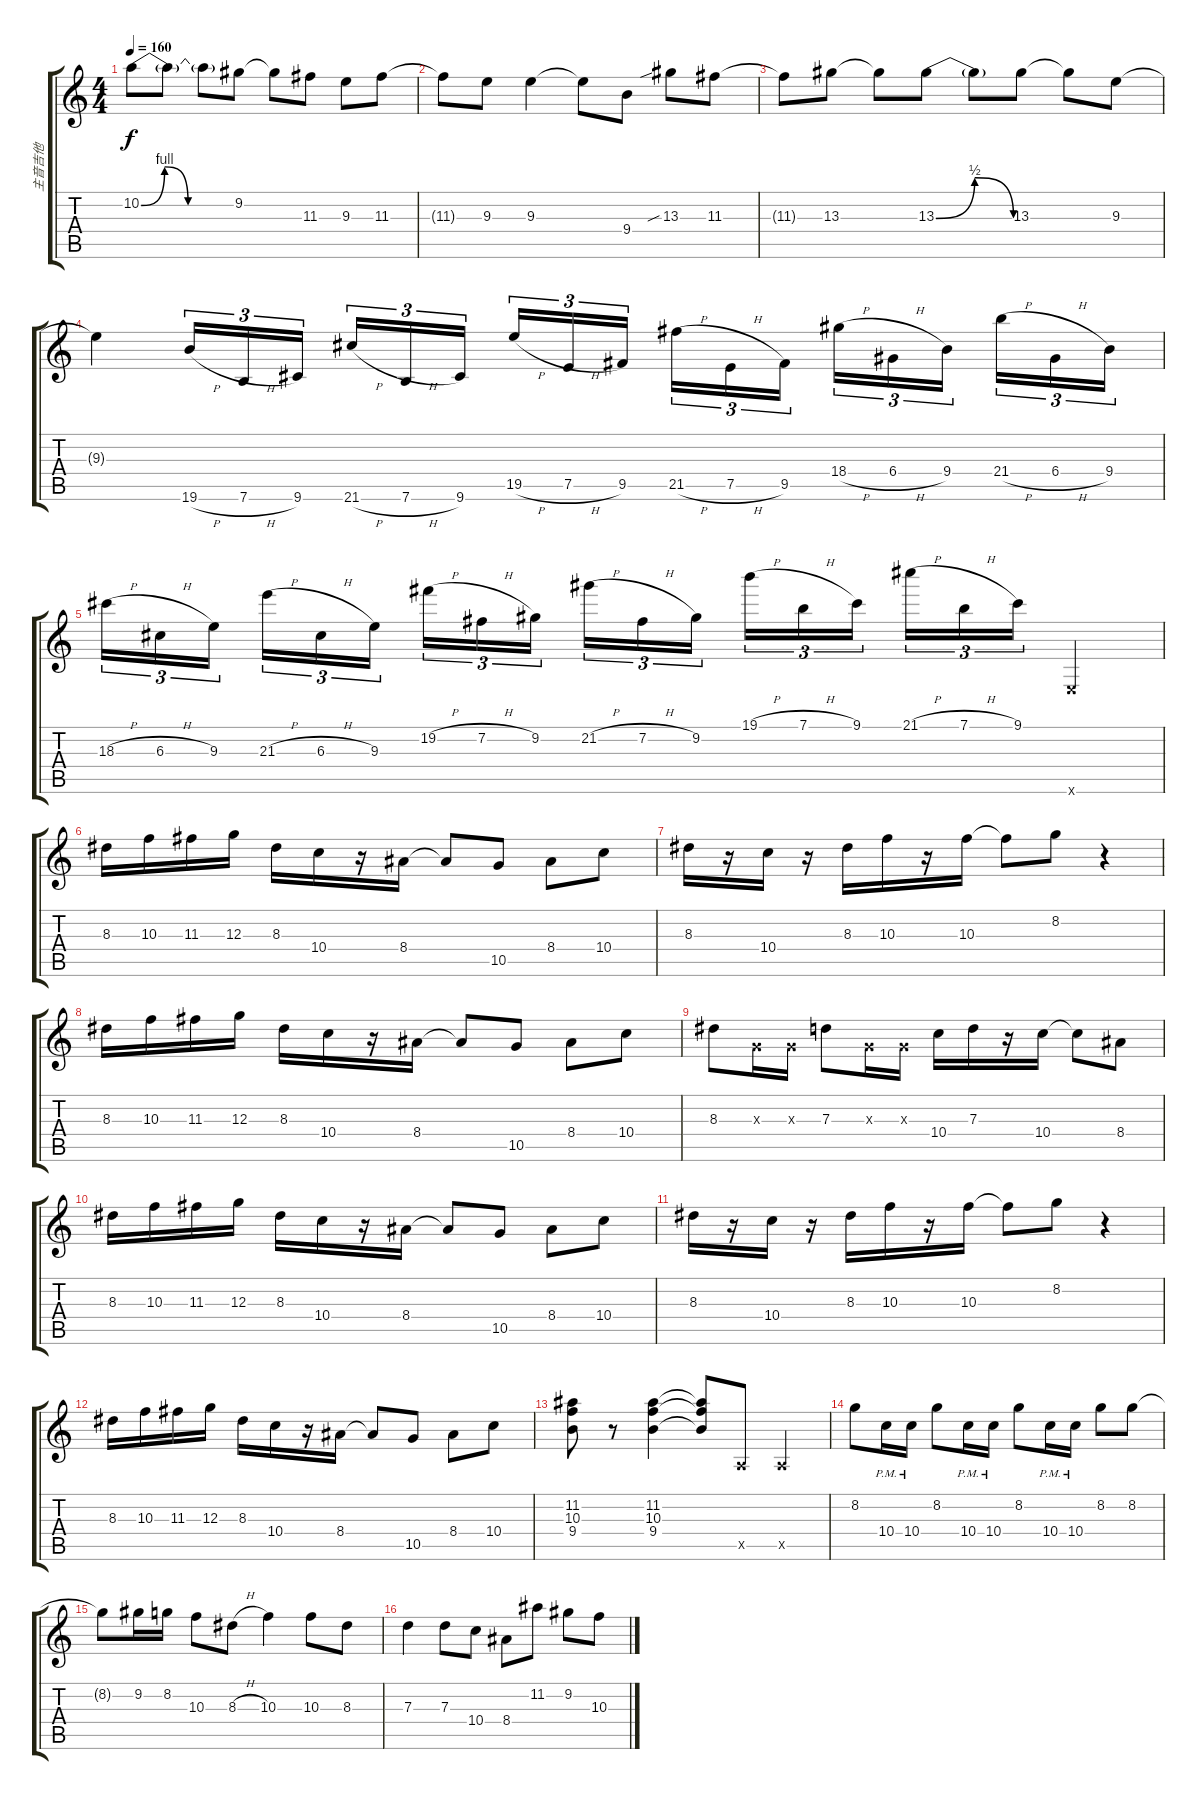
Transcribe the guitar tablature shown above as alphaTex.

\track ("主音吉他" "主音吉他") {instrument distortionguitar}
\staff {score tabs}
\tuning (E4 B3 G3 D3 A2 E2) {hide}
\ts (4 4)
\tempo 160
\clef g2
\ks c
10.2{be (custom 0 0 15 4 30 0 60 0)}.8{dy f} 10.2{t}.8 10.2{t}.8 9.2.8 9.2{t}.8 11.3.8 9.3.8 11.3.8 |
11.3{t}.8 9.3.8 9.3.4 9.3{t}.8 9.4.8 13.3{sib}.8 11.3.8 |
11.3{t}.8 13.3.8 13.3{t}.8 13.3{be (bendrelease 0 0 15 2 15 2 60 0)}.8 13.3{t}.8 13.3.8 13.3{t}.8 9.3.8 |
9.3{t}.4 19.6{h}.16{tu (3 2)} 7.6{h}.16{tu (3 2)} 9.6.16{tu (3 2) beam splitsecondary} 21.6{h}.16{tu (3 2)} 7.6{h}.16{tu (3 2)} 9.6.16{tu (3 2)} 19.5{h}.16{tu (3 2)} 7.5{h}.16{tu (3 2)} 9.5.16{tu (3 2) beam splitsecondary} 21.5{h}.16{tu (3 2)} 7.5{h}.16{tu (3 2)} 9.5.16{tu (3 2)} 18.4{h}.16{tu (3 2)} 6.4{h}.16{tu (3 2)} 9.4.16{tu (3 2) beam splitsecondary} 21.4{h}.16{tu (3 2)} 6.4{h}.16{tu (3 2)} 9.4.16{tu (3 2)} |
18.3{h}.16{tu (3 2)} 6.3{h}.16{tu (3 2)} 9.3.16{tu (3 2) beam splitsecondary} 21.3{h}.16{tu (3 2)} 6.3{h}.16{tu (3 2)} 9.3.16{tu (3 2)} 19.2{h}.16{tu (3 2)} 7.2{h}.16{tu (3 2)} 9.2.16{tu (3 2) beam splitsecondary} 21.2{h}.16{tu (3 2)} 7.2{h}.16{tu (3 2)} 9.2.16{tu (3 2)} 19.1{h}.16{tu (3 2)} 7.1{h}.16{tu (3 2)} 9.1.16{tu (3 2) beam splitsecondary} 21.1{h}.16{tu (3 2)} 7.1{h}.16{tu (3 2)} 9.1.16{tu (3 2)} 0.6{x}.4 |
8.3.16 10.3.16 11.3.16 12.3.16 8.3.16 10.4.16 r.16 8.4.16 8.4{t}.8 10.5.8 8.4.8 10.4.8 |
8.3.16 r.16 10.4.16 r.16 8.3.16 10.3.16 r.16 10.3.16 10.3{t}.8 8.2.8 r.4 |
8.3.16 10.3.16 11.3.16 12.3.16 8.3.16 10.4.16 r.16 8.4.16 8.4{t}.8 10.5.8 8.4.8 10.4.8 |
8.3.8 0.3{x}.16 0.3{x}.16 7.3.8 0.3{x}.16 0.3{x}.16 10.4.16 7.3.16 r.16 10.4.16 10.4{t}.8 8.4.8 |
8.3.16 10.3.16 11.3.16 12.3.16 8.3.16 10.4.16 r.16 8.4.16 8.4{t}.8 10.5.8 8.4.8 10.4.8 |
8.3.16 r.16 10.4.16 r.16 8.3.16 10.3.16 r.16 10.3.16 10.3{t}.8 8.2.8 r.4 |
8.3.16 10.3.16 11.3.16 12.3.16 8.3.16 10.4.16 r.16 8.4.16 8.4{t}.8 10.5.8 8.4.8 10.4.8 |
(11.2 10.3 9.4).8 r.8 (11.2 10.3 9.4).4 (11.2{t} 10.3{t} 9.4{t}).8 0.5{x}.8 0.5{x}.4 |
8.2.8 10.4{pm}.16 10.4{pm}.16 8.2.8 10.4{pm}.16 10.4{pm}.16 8.2.8 10.4{pm}.16 10.4{pm}.16 8.2.8 8.2.8 |
8.2{t}.8 9.2.16 8.2.16 10.3.8 8.3{h}.8 10.3.4 10.3.8 8.3.8 |
7.3.4 7.3.8 10.4.8 8.4.8 11.2.8 9.2.8 10.3.8
